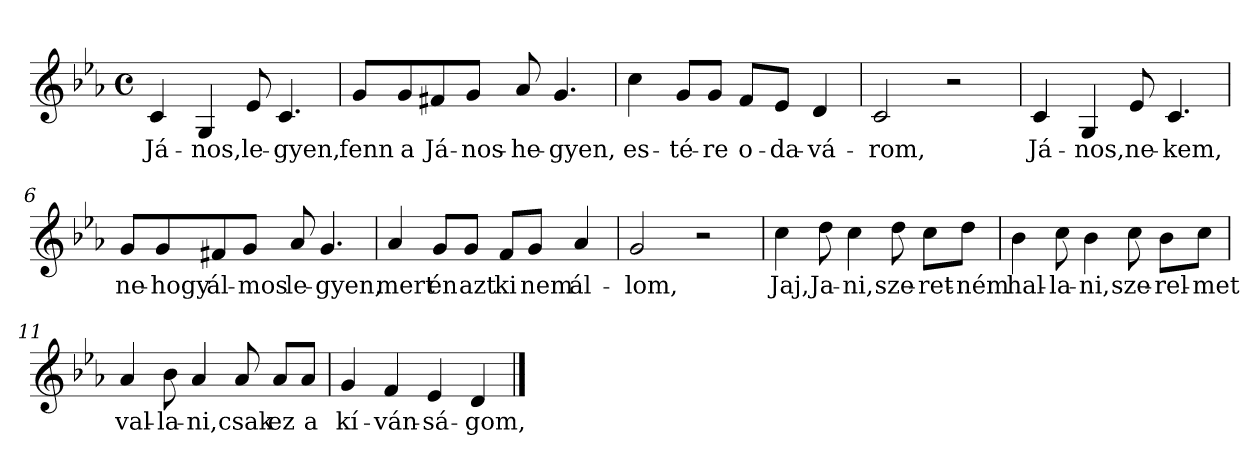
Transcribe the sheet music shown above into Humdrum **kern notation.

**kern	**text
*part1	*part1
*staff1	*staff1
*clefG2	*
*k[b-e-a-]	*
*c:	*
*M4/4	*
*met(c)	*
=1	=1
!	!LO:LY:b
4c/	Já-
!	!LO:LY:b
4G/	-nos,
!	!LO:LY:b
8e-/	le-
!	!LO:LY:b
4.c/	-gyen,
=2	=2
!	!LO:LY:b
8g/L	fenn
!	!LO:LY:b
8g/	a
!	!LO:LY:b
8f#X/	Já-
!	!LO:LY:b
8g/J	-nos-
!	!LO:LY:b
8a-/	-he-
!	!LO:LY:b
4.g/	-gyen,
=3	=3
!	!LO:LY:b
4cc\	es-
!	!LO:LY:b
8g/L	-té-
!	!LO:LY:b
8g/J	-re
!	!LO:LY:b
8f/L	o-
!	!LO:LY:b
8e-/J	-da-
!	!LO:LY:b
4d/	-vá-
=4	=4
!	!LO:LY:b
2c/	-rom,
2r	.
!!LO:LB:g=z
=5	=5
!	!LO:LY:b
4c/	Já-
!	!LO:LY:b
4G/	-nos,
!	!LO:LY:b
8e-/	ne-
!	!LO:LY:b
4.c/	-kem,
=6	=6
!	!LO:LY:b
8g/L	ne-
!	!LO:LY:b
8g/	-hogy
!	!LO:LY:b
8f#X/	ál-
!	!LO:LY:b
8g/J	-mos
!	!LO:LY:b
8a-/	le-
!	!LO:LY:b
4.g/	-gyen,
=7	=7
!	!LO:LY:b
4a-/	mert
!	!LO:LY:b
8g/L	én
!	!LO:LY:b
8g/J	azt
!	!LO:LY:b
8f/L	ki
!	!LO:LY:b
8g/J	nem
!	!LO:LY:b
4a-/	ál-
=8	=8
!	!LO:LY:b
2g/	-lom,
2r	.
!!LO:LB:g=z
=9	=9
!	!LO:LY:b
4cc\	Jaj,
!	!LO:LY:b
8dd\	Ja-
!	!LO:LY:b
4cc\	-ni,
!	!LO:LY:b
8dd\	sze-
!	!LO:LY:b
8cc\L	-ret-
!	!LO:LY:b
8dd\J	-ném
=10	=10
!	!LO:LY:b
4b-\	hal-
!	!LO:LY:b
8cc\	-la-
!	!LO:LY:b
4b-\	-ni,
!	!LO:LY:b
8cc\	sze-
!	!LO:LY:b
8b-\L	-rel-
!	!LO:LY:b
8cc\J	-met
=11	=11
!	!LO:LY:b
4a-/	val-
!	!LO:LY:b
8b-\	-la-
!	!LO:LY:b
4a-/	-ni,
!	!LO:LY:b
8a-/	csak
!	!LO:LY:b
8a-/L	ez
!	!LO:LY:b
8a-/J	a
=12	=12
!	!LO:LY:b
4g/	kí-
!	!LO:LY:b
4f/	-ván-
!	!LO:LY:b
4e-/	-sá-
!	!LO:LY:b
4d/	-gom,
==	==
*-	*-
